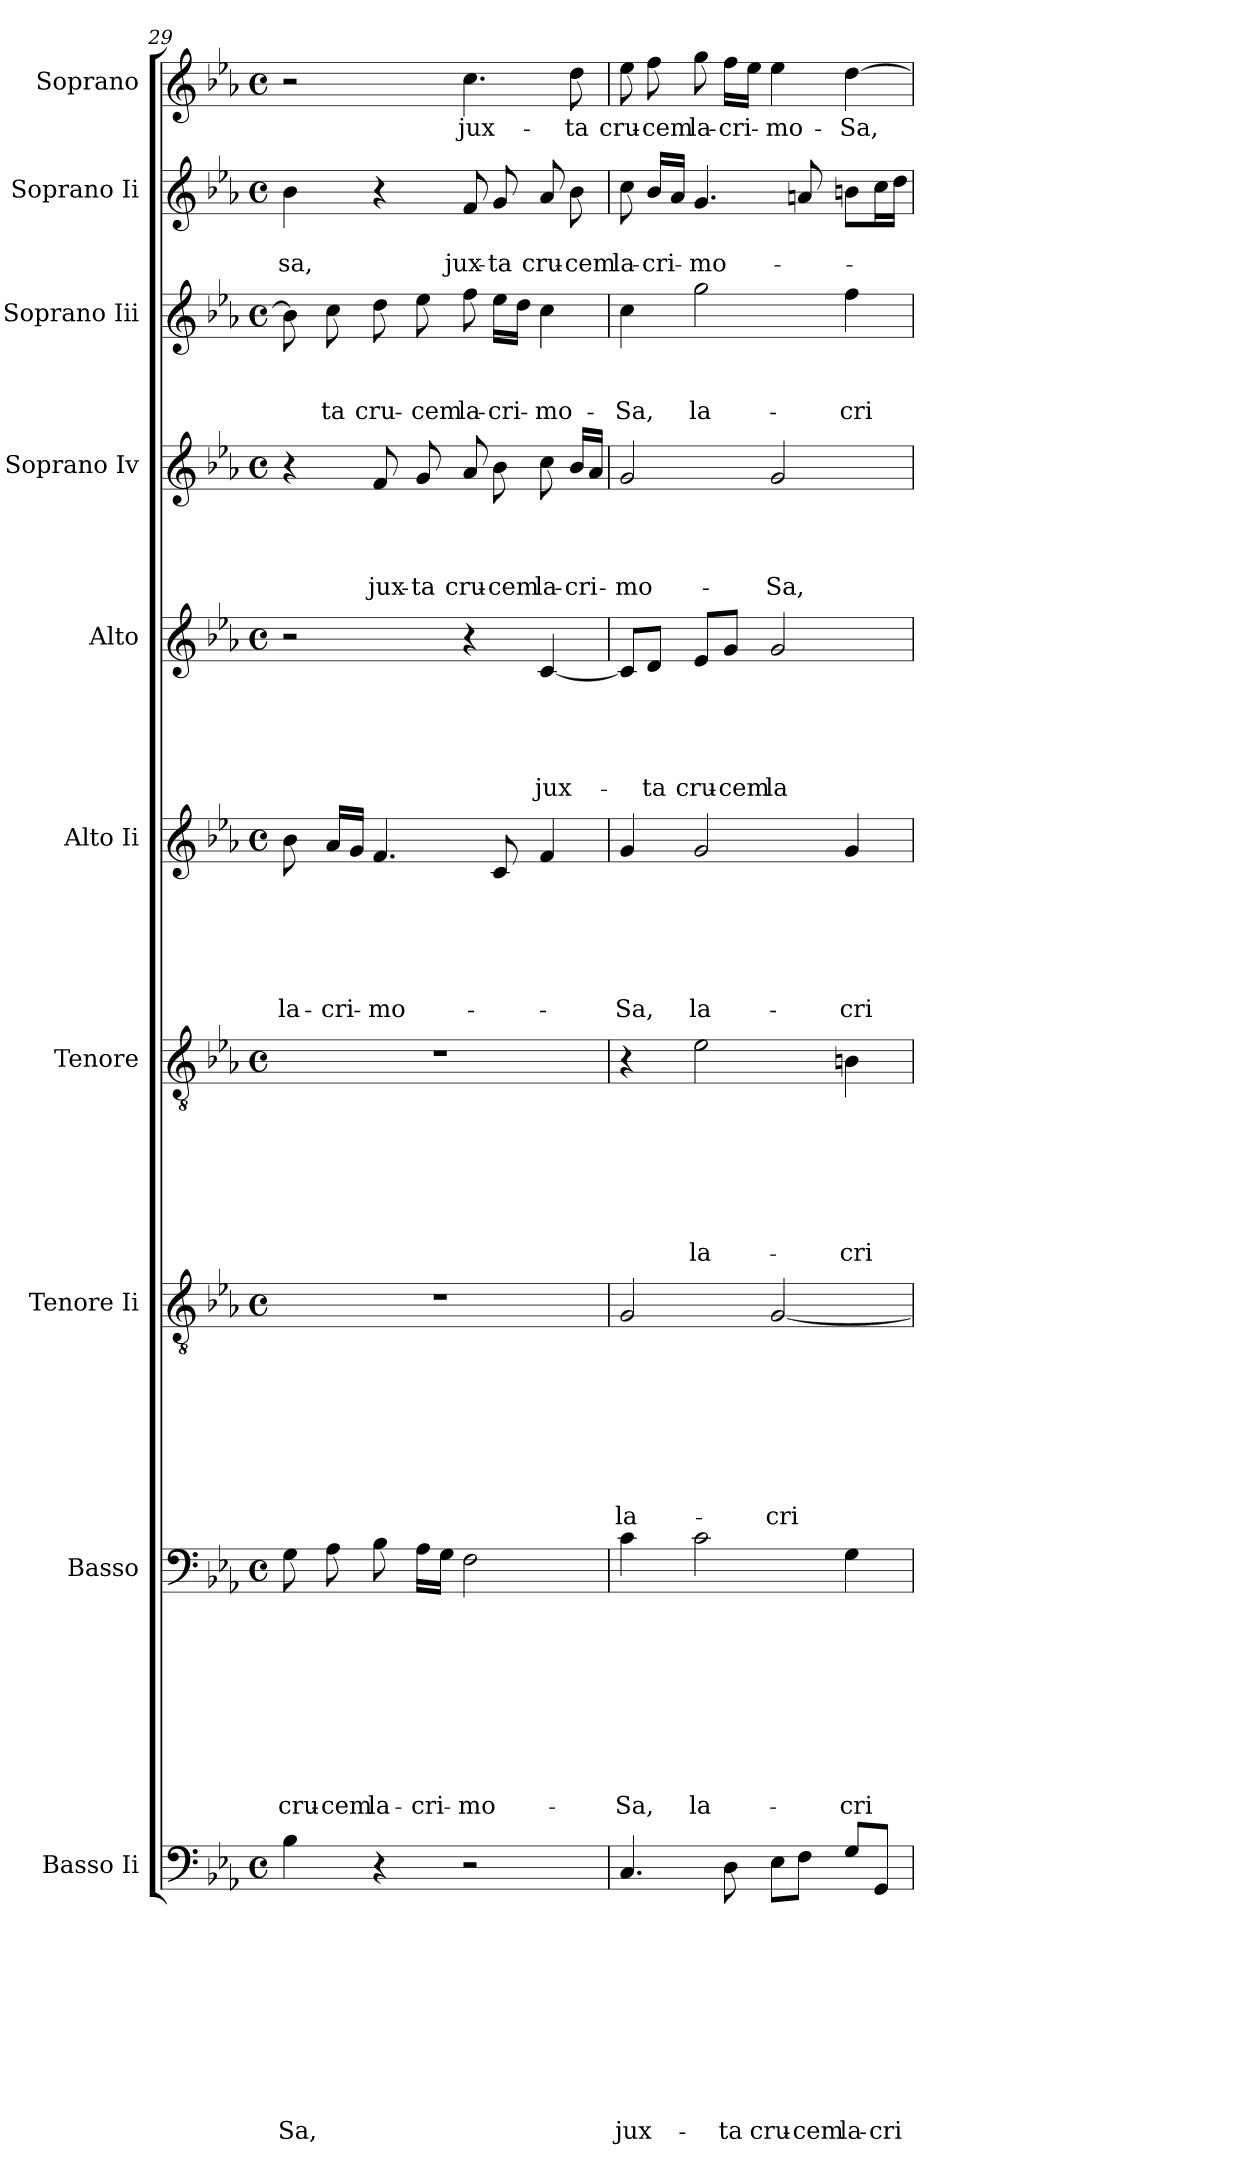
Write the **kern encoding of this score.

**kern	**text	**text	**text	**text	**text	**text	**text	**text	**text	**text	**kern	**text	**text	**text	**text	**text	**text	**text	**text	**text	**kern	**text	**text	**text	**text	**text	**text	**text	**text	**kern	**text	**text	**text	**text	**text	**text	**text	**kern	**text	**text	**text	**text	**text	**text	**kern	**text	**text	**text	**text	**text	**kern	**text	**text	**text	**text	**kern	**text	**text	**text	**kern	**text	**text	**kern	**text
*part10	*part10	*part10	*part10	*part10	*part10	*part10	*part10	*part10	*part10	*part10	*part9	*part9	*part9	*part9	*part9	*part9	*part9	*part9	*part9	*part9	*part8	*part8	*part8	*part8	*part8	*part8	*part8	*part8	*part8	*part7	*part7	*part7	*part7	*part7	*part7	*part7	*part7	*part6	*part6	*part6	*part6	*part6	*part6	*part6	*part5	*part5	*part5	*part5	*part5	*part5	*part4	*part4	*part4	*part4	*part4	*part3	*part3	*part3	*part3	*part2	*part2	*part2	*part1	*part1
*staff10	*staff10	*staff10	*staff10	*staff10	*staff10	*staff10	*staff10	*staff10	*staff10	*staff10	*staff9	*staff9	*staff9	*staff9	*staff9	*staff9	*staff9	*staff9	*staff9	*staff9	*staff8	*staff8	*staff8	*staff8	*staff8	*staff8	*staff8	*staff8	*staff8	*staff7	*staff7	*staff7	*staff7	*staff7	*staff7	*staff7	*staff7	*staff6	*staff6	*staff6	*staff6	*staff6	*staff6	*staff6	*staff5	*staff5	*staff5	*staff5	*staff5	*staff5	*staff4	*staff4	*staff4	*staff4	*staff4	*staff3	*staff3	*staff3	*staff3	*staff2	*staff2	*staff2	*staff1	*staff1
*I"Basso Ii	*	*	*	*	*	*	*	*	*	*	*I"Basso	*	*	*	*	*	*	*	*	*	*I"Tenore Ii	*	*	*	*	*	*	*	*	*I"Tenore	*	*	*	*	*	*	*	*I"Alto Ii	*	*	*	*	*	*	*I"Alto	*	*	*	*	*	*I"Soprano Iv	*	*	*	*	*I"Soprano Iii	*	*	*	*I"Soprano Ii	*	*	*I"Soprano	*
!!LO:PB:g=z
*clefF4	*	*	*	*	*	*	*	*	*	*	*clefF4	*	*	*	*	*	*	*	*	*	*clefGv2	*	*	*	*	*	*	*	*	*clefGv2	*	*	*	*	*	*	*	*clefG2	*	*	*	*	*	*	*clefG2	*	*	*	*	*	*clefG2	*	*	*	*	*clefG2	*	*	*	*clefG2	*	*	*clefG2	*
*k[b-e-a-]	*	*	*	*	*	*	*	*	*	*	*k[b-e-a-]	*	*	*	*	*	*	*	*	*	*k[b-e-a-]	*	*	*	*	*	*	*	*	*k[b-e-a-]	*	*	*	*	*	*	*	*k[b-e-a-]	*	*	*	*	*	*	*k[b-e-a-]	*	*	*	*	*	*k[b-e-a-]	*	*	*	*	*k[b-e-a-]	*	*	*	*k[b-e-a-]	*	*	*k[b-e-a-]	*
*E-:	*	*	*	*	*	*	*	*	*	*	*E-:	*	*	*	*	*	*	*	*	*	*E-:	*	*	*	*	*	*	*	*	*E-:	*	*	*	*	*	*	*	*E-:	*	*	*	*	*	*	*E-:	*	*	*	*	*	*E-:	*	*	*	*	*E-:	*	*	*	*E-:	*	*	*E-:	*
*M4/4	*	*	*	*	*	*	*	*	*	*	*M4/4	*	*	*	*	*	*	*	*	*	*M4/4	*	*	*	*	*	*	*	*	*M4/4	*	*	*	*	*	*	*	*M4/4	*	*	*	*	*	*	*M4/4	*	*	*	*	*	*M4/4	*	*	*	*	*M4/4	*	*	*	*M4/4	*	*	*M4/4	*
*met(c)	*	*	*	*	*	*	*	*	*	*	*met(c)	*	*	*	*	*	*	*	*	*	*met(c)	*	*	*	*	*	*	*	*	*met(c)	*	*	*	*	*	*	*	*met(c)	*	*	*	*	*	*	*met(c)	*	*	*	*	*	*met(c)	*	*	*	*	*met(c)	*	*	*	*met(c)	*	*	*met(c)	*
=29	=29	=29	=29	=29	=29	=29	=29	=29	=29	=29	=29	=29	=29	=29	=29	=29	=29	=29	=29	=29	=29	=29	=29	=29	=29	=29	=29	=29	=29	=29	=29	=29	=29	=29	=29	=29	=29	=29	=29	=29	=29	=29	=29	=29	=29	=29	=29	=29	=29	=29	=29	=29	=29	=29	=29	=29	=29	=29	=29	=29	=29	=29	=29	=29
!	!	!	!	!	!	!	!	!	!	!LO:LY:b	!	!	!	!	!	!	!	!	!	!LO:LY:b	!	!	!	!	!	!	!	!	!	!	!	!	!	!	!	!	!	!	!	!	!	!	!	!LO:LY:b	!	!	!	!	!	!	!	!	!	!	!	!	!	!	!	!	!	!LO:LY:b	!	!
4B-\	.	.	.	.	.	.	.	.	.	-Sa,	8G\	.	.	.	.	.	.	.	.	cru-	1r	.	.	.	.	.	.	.	.	1r	.	.	.	.	.	.	.	8b-\	.	.	.	.	.	la-	2r	.	.	.	.	.	4r	.	.	.	.	8b-\]	.	.	.	4b-\	.	-sa,	2r	.
!	!	!	!	!	!	!	!	!	!	!	!	!	!	!	!	!	!	!	!	!LO:LY:b:rj	!	!	!	!	!	!	!	!	!	!	!	!	!	!	!	!	!	!	!	!	!	!	!	!LO:LY:b	!	!	!	!	!	!	!	!	!	!	!	!	!	!	!LO:LY:b	!	!	!	!	!
.	.	.	.	.	.	.	.	.	.	.	8A-\	.	.	.	.	.	.	.	.	-cem	.	.	.	.	.	.	.	.	.	.	.	.	.	.	.	.	.	16a-/LL	.	.	.	.	.	-cri-	.	.	.	.	.	.	.	.	.	.	.	8cc\	.	.	-ta	.	.	.	.	.
.	.	.	.	.	.	.	.	.	.	.	.	.	.	.	.	.	.	.	.	.	.	.	.	.	.	.	.	.	.	.	.	.	.	.	.	.	.	16g/JJ	.	.	.	.	.	.	.	.	.	.	.	.	.	.	.	.	.	.	.	.	.	.	.	.	.	.
!	!	!	!	!	!	!	!	!	!	!	!	!	!	!	!	!	!	!	!	!LO:LY:b	!	!	!	!	!	!	!	!	!	!	!	!	!	!	!	!	!	!	!	!	!	!	!	!LO:LY:b	!	!	!	!	!	!	!	!	!	!	!LO:LY:b	!	!	!	!LO:LY:b	!	!	!	!	!
4r	.	.	.	.	.	.	.	.	.	.	8B-\	.	.	.	.	.	.	.	.	la-	.	.	.	.	.	.	.	.	.	.	.	.	.	.	.	.	.	4.f/	.	.	.	.	.	-mo-	.	.	.	.	.	.	8f/	.	.	.	jux-	8dd\	.	.	cru-	4r	.	.	.	.
!	!	!	!	!	!	!	!	!	!	!	!	!	!	!	!	!	!	!	!	!LO:LY:b	!	!	!	!	!	!	!	!	!	!	!	!	!	!	!	!	!	!	!	!	!	!	!	!	!	!	!	!	!	!	!	!	!	!	!LO:LY:b	!	!	!	!LO:LY:b:rj	!	!	!	!	!
.	.	.	.	.	.	.	.	.	.	.	16A-\LL	.	.	.	.	.	.	.	.	-cri-	.	.	.	.	.	.	.	.	.	.	.	.	.	.	.	.	.	.	.	.	.	.	.	.	.	.	.	.	.	.	8g/	.	.	.	-ta	8ee-\	.	.	-cem	.	.	.	.	.
.	.	.	.	.	.	.	.	.	.	.	16G\JJ	.	.	.	.	.	.	.	.	.	.	.	.	.	.	.	.	.	.	.	.	.	.	.	.	.	.	.	.	.	.	.	.	.	.	.	.	.	.	.	.	.	.	.	.	.	.	.	.	.	.	.	.	.
!	!	!	!	!	!	!	!	!	!	!	!	!	!	!	!	!	!	!	!	!LO:LY:b	!	!	!	!	!	!	!	!	!	!	!	!	!	!	!	!	!	!	!	!	!	!	!	!	!	!	!	!	!	!	!	!	!	!	!LO:LY:b	!	!	!	!LO:LY:b	!	!	!LO:LY:b	!	!LO:LY:b
2r	.	.	.	.	.	.	.	.	.	.	2F\	.	.	.	.	.	.	.	.	-mo-	.	.	.	.	.	.	.	.	.	.	.	.	.	.	.	.	.	.	.	.	.	.	.	.	4r	.	.	.	.	.	8a-/	.	.	.	cru-	8ff\	.	.	la-	8f/	.	jux-	4.cc\	jux-
!	!	!	!	!	!	!	!	!	!	!	!	!	!	!	!	!	!	!	!	!	!	!	!	!	!	!	!	!	!	!	!	!	!	!	!	!	!	!	!	!	!	!	!	!	!	!	!	!	!	!	!	!	!	!	!LO:LY:b:rj	!	!	!	!LO:LY:b	!	!	!LO:LY:b	!	!
.	.	.	.	.	.	.	.	.	.	.	.	.	.	.	.	.	.	.	.	.	.	.	.	.	.	.	.	.	.	.	.	.	.	.	.	.	.	8c/	.	.	.	.	.	.	.	.	.	.	.	.	8b-\	.	.	.	-cem	16ee-\LL	.	.	-cri-	8g/	.	-ta	.	.
.	.	.	.	.	.	.	.	.	.	.	.	.	.	.	.	.	.	.	.	.	.	.	.	.	.	.	.	.	.	.	.	.	.	.	.	.	.	.	.	.	.	.	.	.	.	.	.	.	.	.	.	.	.	.	.	16dd\JJ	.	.	.	.	.	.	.	.
!	!	!	!	!	!	!	!	!	!	!	!	!	!	!	!	!	!	!	!	!	!	!	!	!	!	!	!	!	!	!	!	!	!	!	!	!	!	!	!	!	!	!	!	!	!	!	!	!	!	!LO:LY:b	!	!	!	!	!LO:LY:b	!	!	!	!LO:LY:b	!	!	!LO:LY:b	!	!
.	.	.	.	.	.	.	.	.	.	.	.	.	.	.	.	.	.	.	.	.	.	.	.	.	.	.	.	.	.	.	.	.	.	.	.	.	.	4f/	.	.	.	.	.	.	[<4c/	.	.	.	.	jux-	8cc\	.	.	.	la-	4cc\	.	.	-mo-	8a-/	.	cru-	.	.
!	!	!	!	!	!	!	!	!	!	!	!	!	!	!	!	!	!	!	!	!	!	!	!	!	!	!	!	!	!	!	!	!	!	!	!	!	!	!	!	!	!	!	!	!	!	!	!	!	!	!	!	!	!	!	!LO:LY:b	!	!	!	!	!	!	!LO:LY:b:rj	!	!LO:LY:b
.	.	.	.	.	.	.	.	.	.	.	.	.	.	.	.	.	.	.	.	.	.	.	.	.	.	.	.	.	.	.	.	.	.	.	.	.	.	.	.	.	.	.	.	.	.	.	.	.	.	.	16b-/LL	.	.	.	-cri-	.	.	.	.	8b-\	.	-cem	8dd\	-ta
.	.	.	.	.	.	.	.	.	.	.	.	.	.	.	.	.	.	.	.	.	.	.	.	.	.	.	.	.	.	.	.	.	.	.	.	.	.	.	.	.	.	.	.	.	.	.	.	.	.	.	16a-/JJ	.	.	.	.	.	.	.	.	.	.	.	.	.
=30	=30	=30	=30	=30	=30	=30	=30	=30	=30	=30	=30	=30	=30	=30	=30	=30	=30	=30	=30	=30	=30	=30	=30	=30	=30	=30	=30	=30	=30	=30	=30	=30	=30	=30	=30	=30	=30	=30	=30	=30	=30	=30	=30	=30	=30	=30	=30	=30	=30	=30	=30	=30	=30	=30	=30	=30	=30	=30	=30	=30	=30	=30	=30	=30
!	!	!	!	!	!	!	!	!	!	!LO:LY:b	!	!	!	!	!	!	!	!	!	!LO:LY:b	!	!	!	!	!	!	!	!	!LO:LY:b	!	!	!	!	!	!	!	!	!	!	!	!	!	!	!LO:LY:b	!	!	!	!	!	!	!	!	!	!	!LO:LY:b	!	!	!	!LO:LY:b	!	!	!LO:LY:b	!	!LO:LY:b
4.C/	.	.	.	.	.	.	.	.	.	jux-	4c\	.	.	.	.	.	.	.	.	-Sa,	2G/	.	.	.	.	.	.	.	la-	4r	.	.	.	.	.	.	.	4g/	.	.	.	.	.	-Sa,	8c/L]	.	.	.	.	.	2g/	.	.	.	-mo-	4cc\	.	.	-Sa,	8cc\	.	la-	8ee-\	cru-
!	!	!	!	!	!	!	!	!	!	!	!	!	!	!	!	!	!	!	!	!	!	!	!	!	!	!	!	!	!	!	!	!	!	!	!	!	!	!	!	!	!	!	!	!	!	!	!	!	!	!LO:LY:b	!	!	!	!	!	!	!	!	!	!	!	!LO:LY:b	!	!LO:LY:b:rj
.	.	.	.	.	.	.	.	.	.	.	.	.	.	.	.	.	.	.	.	.	.	.	.	.	.	.	.	.	.	.	.	.	.	.	.	.	.	.	.	.	.	.	.	.	8d/J	.	.	.	.	-ta	.	.	.	.	.	.	.	.	.	16b-/LL	.	-cri-	8ff\	-cem
.	.	.	.	.	.	.	.	.	.	.	.	.	.	.	.	.	.	.	.	.	.	.	.	.	.	.	.	.	.	.	.	.	.	.	.	.	.	.	.	.	.	.	.	.	.	.	.	.	.	.	.	.	.	.	.	.	.	.	.	16a-/JJ	.	.	.	.
!	!	!	!	!	!	!	!	!	!	!	!	!	!	!	!	!	!	!	!	!LO:LY:b	!	!	!	!	!	!	!	!	!	!	!	!	!	!	!	!	!LO:LY:b	!	!	!	!	!	!	!LO:LY:b	!	!	!	!	!	!LO:LY:b	!	!	!	!	!	!	!	!	!LO:LY:b	!	!	!LO:LY:b	!	!LO:LY:b
.	.	.	.	.	.	.	.	.	.	.	2c\	.	.	.	.	.	.	.	.	la-	.	.	.	.	.	.	.	.	.	2e-\	.	.	.	.	.	.	la-	2g/	.	.	.	.	.	la-	8e-/L	.	.	.	.	cru-	.	.	.	.	.	2gg\	.	.	la-	4.g/	.	-mo-	8gg\	la-
!	!	!	!	!	!	!	!	!	!	!LO:LY:b	!	!	!	!	!	!	!	!	!	!	!	!	!	!	!	!	!	!	!	!	!	!	!	!	!	!	!	!	!	!	!	!	!	!	!	!	!	!	!	!LO:LY:b:rj	!	!	!	!	!	!	!	!	!	!	!	!	!	!LO:LY:b
8D\	.	.	.	.	.	.	.	.	.	-ta	.	.	.	.	.	.	.	.	.	.	.	.	.	.	.	.	.	.	.	.	.	.	.	.	.	.	.	.	.	.	.	.	.	.	8g/J	.	.	.	.	-cem	.	.	.	.	.	.	.	.	.	.	.	.	16ff\LL	-cri-
.	.	.	.	.	.	.	.	.	.	.	.	.	.	.	.	.	.	.	.	.	.	.	.	.	.	.	.	.	.	.	.	.	.	.	.	.	.	.	.	.	.	.	.	.	.	.	.	.	.	.	.	.	.	.	.	.	.	.	.	.	.	.	16ee-\JJ	.
!	!	!	!	!	!	!	!	!	!	!LO:LY:b	!	!	!	!	!	!	!	!	!	!	!	!	!	!	!	!	!	!	!LO:LY:b	!	!	!	!	!	!	!	!	!	!	!	!	!	!	!	!	!	!	!	!	!LO:LY:b	!	!	!	!	!LO:LY:b	!	!	!	!	!	!	!	!	!LO:LY:b
8E-\L	.	.	.	.	.	.	.	.	.	cru-	.	.	.	.	.	.	.	.	.	.	[<2G/	.	.	.	.	.	.	.	-cri-	.	.	.	.	.	.	.	.	.	.	.	.	.	.	.	2g/	.	.	.	.	la-	2g/	.	.	.	-Sa,	.	.	.	.	.	.	.	4ee-\	-mo-
!	!	!	!	!	!	!	!	!	!	!LO:LY:b:rj	!	!	!	!	!	!	!	!	!	!	!	!	!	!	!	!	!	!	!	!	!	!	!	!	!	!	!	!	!	!	!	!	!	!	!	!	!	!	!	!	!	!	!	!	!	!	!	!	!	!	!	!	!	!
8F\J	.	.	.	.	.	.	.	.	.	-cem	.	.	.	.	.	.	.	.	.	.	.	.	.	.	.	.	.	.	.	.	.	.	.	.	.	.	.	.	.	.	.	.	.	.	.	.	.	.	.	.	.	.	.	.	.	.	.	.	.	8an/	.	.	.	.
!	!	!	!	!	!	!	!	!	!	!LO:LY:b	!	!	!	!	!	!	!	!	!	!LO:LY:b	!	!	!	!	!	!	!	!	!	!	!	!	!	!	!	!	!LO:LY:b	!	!	!	!	!	!	!LO:LY:b	!	!	!	!	!	!	!	!	!	!	!	!	!	!	!LO:LY:b	!	!	!	!	!LO:LY:b
8G/L	.	.	.	.	.	.	.	.	.	la-	4G\	.	.	.	.	.	.	.	.	-cri-	.	.	.	.	.	.	.	.	.	4Bn\	.	.	.	.	.	.	-cri-	4g/	.	.	.	.	.	-cri-	.	.	.	.	.	.	.	.	.	.	.	4ff\	.	.	-cri-	8bn\L	.	.	[>4dd\	-Sa,
!	!	!	!	!	!	!	!	!	!	!LO:LY:b	!	!	!	!	!	!	!	!	!	!	!	!	!	!	!	!	!	!	!	!	!	!	!	!	!	!	!	!	!	!	!	!	!	!	!	!	!	!	!	!	!	!	!	!	!	!	!	!	!	!	!	!	!	!
8GG/J	.	.	.	.	.	.	.	.	.	-cri-	.	.	.	.	.	.	.	.	.	.	.	.	.	.	.	.	.	.	.	.	.	.	.	.	.	.	.	.	.	.	.	.	.	.	.	.	.	.	.	.	.	.	.	.	.	.	.	.	.	16cc\L	.	.	.	.
.	.	.	.	.	.	.	.	.	.	.	.	.	.	.	.	.	.	.	.	.	.	.	.	.	.	.	.	.	.	.	.	.	.	.	.	.	.	.	.	.	.	.	.	.	.	.	.	.	.	.	.	.	.	.	.	.	.	.	.	16dd\JJ	.	.	.	.
=	=	=	=	=	=	=	=	=	=	=	=	=	=	=	=	=	=	=	=	=	=	=	=	=	=	=	=	=	=	=	=	=	=	=	=	=	=	=	=	=	=	=	=	=	=	=	=	=	=	=	=	=	=	=	=	=	=	=	=	=	=	=	=	=
*-	*-	*-	*-	*-	*-	*-	*-	*-	*-	*-	*-	*-	*-	*-	*-	*-	*-	*-	*-	*-	*-	*-	*-	*-	*-	*-	*-	*-	*-	*-	*-	*-	*-	*-	*-	*-	*-	*-	*-	*-	*-	*-	*-	*-	*-	*-	*-	*-	*-	*-	*-	*-	*-	*-	*-	*-	*-	*-	*-	*-	*-	*-	*-	*-
